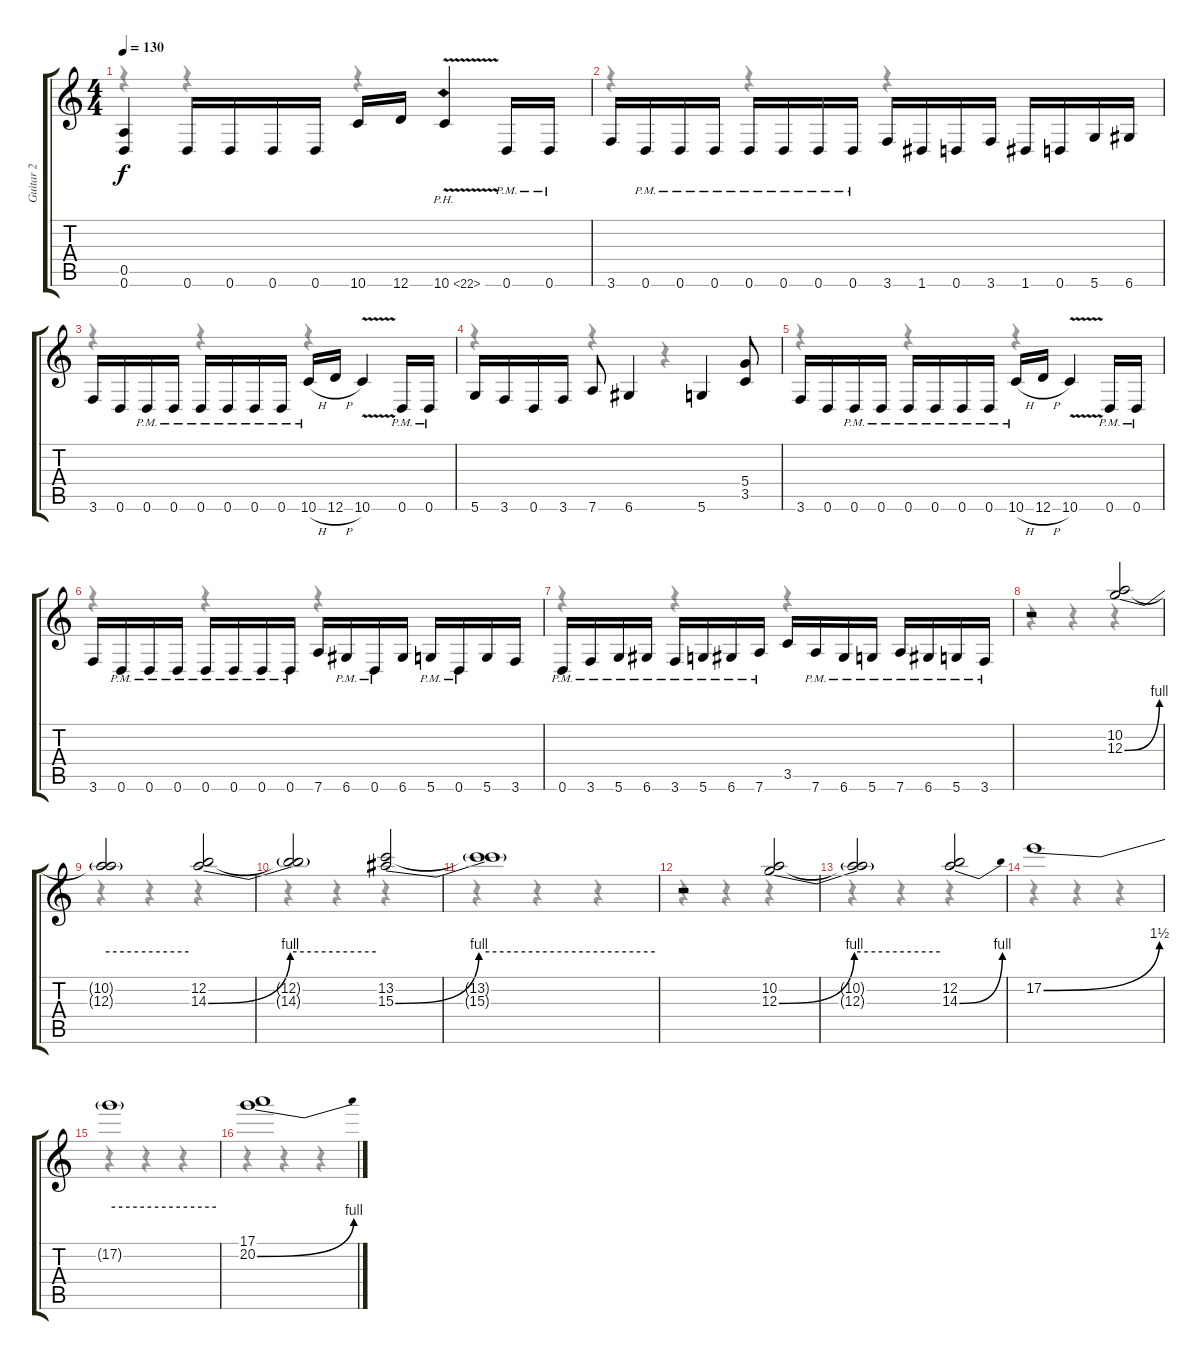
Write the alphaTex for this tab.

\track ("Guitar 2" "Guitar 2") {instrument distortionguitar}
\staff {score tabs}
\tuning (E4 B3 G3 D3 A2 D2) {hide}
\voice
\ts (4 4)
\tempo 130
\clef g2
\ks c
(0.5 0.6).4{dy f} 0.6.16 0.6.16 0.6.16 0.6.16 10.6.16 12.6.16 10.6{ph 12 v}.4 0.6{pm}.16 0.6{pm}.16 |
3.6.16 0.6{pm}.16 0.6{pm}.16 0.6{pm}.16 0.6{pm}.16 0.6{pm}.16 0.6{pm}.16 0.6{pm}.16 3.6.16 1.6.16 0.6.16 3.6.16 1.6.16 0.6.16 5.6.16 6.6.16 |
3.6.16 0.6.16 0.6{pm}.16 0.6{pm}.16 0.6{pm}.16 0.6{pm}.16 0.6{pm}.16 0.6{pm}.16 10.6{h pm}.16 12.6{h}.16 10.6{v}.4 0.6{pm}.16 0.6{pm}.16 |
5.6.16 3.6.16 0.6.16 3.6.16 7.6.8 6.6.4 5.6.4 (5.4 3.5).8 |
3.6.16 0.6.16 0.6{pm}.16 0.6{pm}.16 0.6{pm}.16 0.6{pm}.16 0.6{pm}.16 0.6{pm}.16 10.6{h pm}.16 12.6{h}.16 10.6{v}.4 0.6{pm}.16 0.6{pm}.16 |
3.6.16 0.6{pm}.16 0.6{pm}.16 0.6{pm}.16 0.6{pm}.16 0.6{pm}.16 0.6{pm}.16 0.6{pm}.16 7.6.16 6.6{pm}.16 0.6{pm}.16 6.6.16 5.6{pm}.16 0.6{pm}.16 5.6.16 3.6.16 |
0.6{pm}.16 3.6{pm}.16 5.6{pm}.16 6.6{pm}.16 3.6{pm}.16 5.6{pm}.16 6.6{pm}.16 7.6{pm}.16 3.5.16 7.6{pm}.16 6.6{pm}.16 5.6{pm}.16 7.6{pm}.16 6.6{pm}.16 5.6{pm}.16 3.6{pm}.16 |
r.2 (10.2 12.3{be (bend 0 0 60 4)}).2 |
(10.2{t} 12.3{be (hold 0 4 60 4) t}).2 (12.2 14.3{be (bend 0 0 60 4)}).2 |
(12.2{t} 14.3{be (hold 0 4 60 4) t}).2 (13.2 15.3{be (bend 0 0 60 4)}).2 |
(13.2{t} 15.3{be (hold 0 4 60 4) t}).1 |
r.2 (10.2 12.3{be (bend 0 0 60 4)}).2 |
(10.2{t} 12.3{be (hold 0 4 60 4) t}).2 (12.2 14.3{be (bend 0 0 60 4)}).2 |
17.2{be (bend 0 0 60 6)}.1 |
17.2{be (hold 0 6 60 6) t}.1 |
(17.1 20.2{be (bend 0 0 60 4)}).1
\voice
\clef g2
\ottava regular
\simile none
\ks c
r.4{dy f} r.4 r.4 |
r.4 r.4 r.4 |
r.4 r.4 r.4 |
r.4 r.4 r.4 |
r.4 r.4 r.4 |
r.4 r.4 r.4 |
r.4 r.4 r.4 |
r.4 r.4 r.4 |
r.4 r.4 r.4 |
r.4 r.4 r.4 |
r.4 r.4 r.4 |
r.4 r.4 r.4 |
r.4 r.4 r.4 |
r.4 r.4 r.4 |
r.4 r.4 r.4 |
r.4 r.4 r.4
